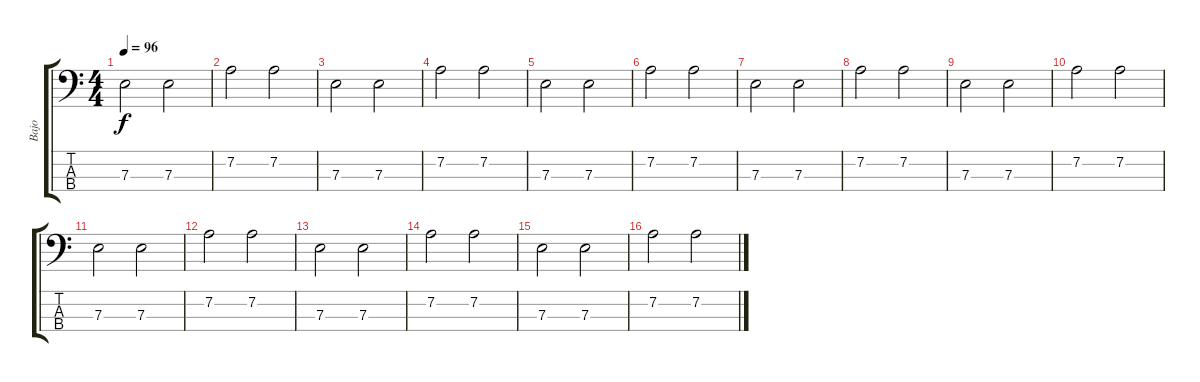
\track ("Bajo" "Bajo") {instrument electricbassfinger}
\staff {score tabs}
\tuning (G2 D2 A1 E1) {hide}
\ts (4 4)
\tempo 96
\clef f4
\ks c
7.3.2{dy f} 7.3.2 |
7.2.2 7.2.2 |
7.3.2 7.3.2 |
7.2.2 7.2.2 |
7.3.2 7.3.2 |
7.2.2 7.2.2 |
7.3.2 7.3.2 |
7.2.2 7.2.2 |
7.3.2 7.3.2 |
7.2.2 7.2.2 |
7.3.2 7.3.2 |
7.2.2 7.2.2 |
7.3.2 7.3.2 |
7.2.2 7.2.2 |
7.3.2 7.3.2 |
7.2.2 7.2.2
